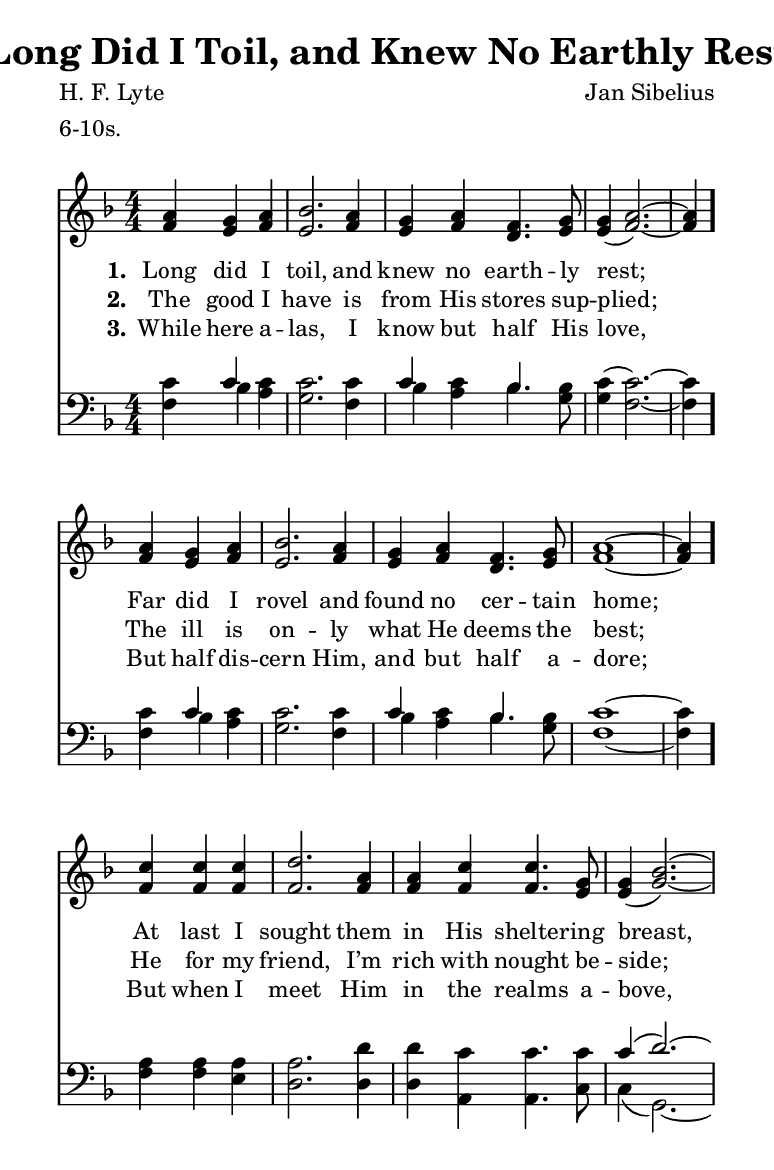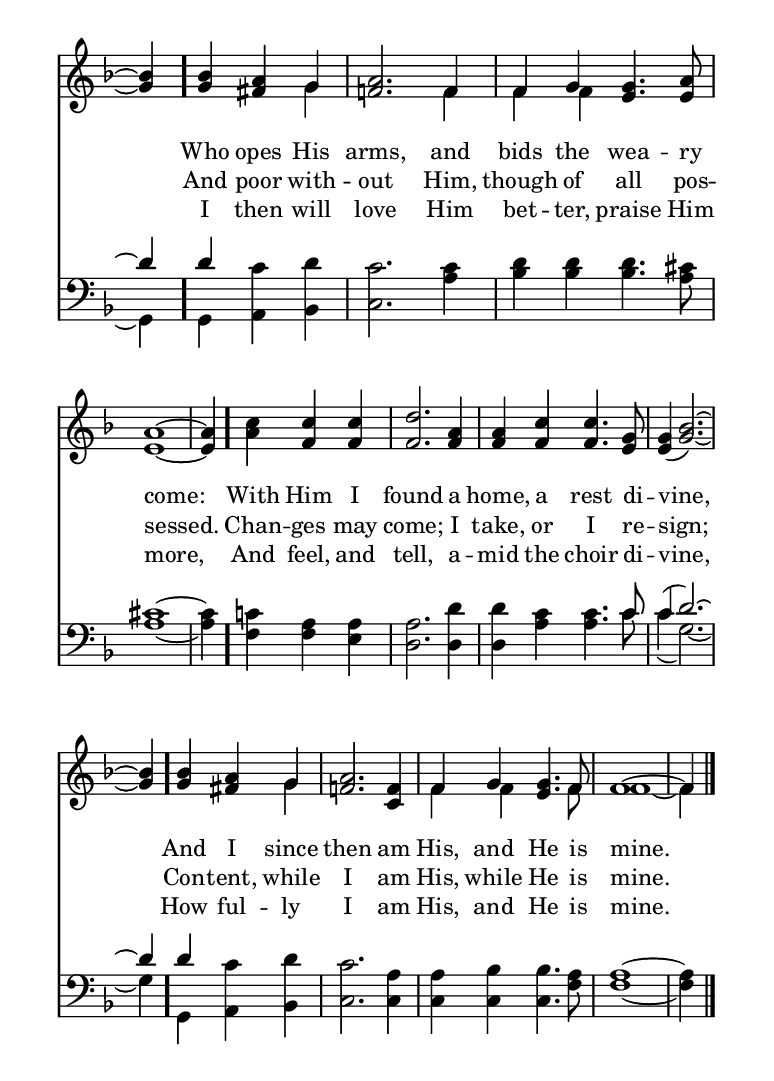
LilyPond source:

\include "common/global.ily"
\paper {
  \include "common/paper.ily"
  ragged-last-bottom = ##t
  system-count = #(cond (is-eogsized 5) (#t #f))
  page-count = #(cond (is-eogsized 2) (#t #f))
}

\header{
  hymnnumber = "173"
  title = "Long Did I Toil, and Knew No Earthly Rest"
  tunename = "Finlandia"
  meter = "6-10s."
  poet = "H. F. Lyte"
  composer = "Jan Sibelius"
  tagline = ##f
}

global = {
  \include "common/overrides.ily"
  \override Staff.TimeSignature.style = #'numbered
  \time 4/4
  \override Score.MetronomeMark.transparent = ##t % hide all fermata changes too
  \tempo 4=100
  \key f \major
  \partial 2.
  \autoBeamOff
}

patternA = { c4 c4 c4 | c2. c4 | c4 c4 c4. c8 | c4( c2.) ~ | c4 }
patternB = { c4 c4 c4 | c2. c4 | c4 c4 c4. c8 | c1 ~ c4 }

notesSoprano = {
\global
\relative c'' {

  \changePitch \patternA { a g a bes a g a f g g a a }
  \changePitch \patternB { a g a bes a g a f g a a }
  \changePitch \patternA { c c c d a a c c g g bes bes }
  \changePitch \patternB { bes a g a f f g g a a a }
  \changePitch \patternA { c c c d a a c c g g bes bes }
  \changePitch \patternB { bes a g a f f g g f f f }

  \bar "|."

}
}

notesAlto = {
\global
\relative e' {

  \changePitch \patternA { f e f e f e f d e e f f }
  \changePitch \patternB { f e f e f e f d e f f }
  \changePitch \patternA { f f f f f f f f e e g g }
  \changePitch \patternB { g fis g f! f f f e e e e }
  \changePitch \patternA { a f f f f f f f e e g g }
  \changePitch \patternB { g fis g f! c f f e f f f }

}
}

notesTenor = {
\global
\relative a {

  \changePitch \patternA { c c c c c c c bes bes c c c }
  \changePitch \patternB { c c c c c c c bes bes c c }
  \changePitch \patternA { a a a a d d c c c c d d }
  \changePitch \patternB { d c d c c d d d cis cis cis }
  \changePitch \patternA { c! a a a d d c c c c d d }
  \changePitch \patternB { d c d c a a bes bes a a a }

}
}

notesBass = {
\global
\relative f {

  \changePitch \patternA { f bes a g f bes a bes g g f f }
  \changePitch \patternB { f bes a g f bes a bes g f f }
  \changePitch \patternA { f f e d d d a a c c g g }
  \changePitch \patternB { g a bes c a' bes bes bes a a a }
  \changePitch \patternA { f f e d d d a' a c c g g }
  \changePitch \patternB { g, a bes c c c c c f f f }

}
}

wordsA = \lyricmode {
\set stanza = "1."

Long did I toil, and knew no earth -- ly rest; \bar "."
Far did I rovel and found no cer -- tain home; \bar "."
At last I sought them in His shelter -- ing breast, \bar "." % original has shel -- ter -- ing
Who opes His arms, and bids the wea -- ry come: \bar "."
With Him I found a home, a rest di -- vine, \bar "."
And I since then am His, and He is mine. \bar "."

}

wordsB = \lyricmode {
\set stanza = "2."

The good I have is from His stores sup -- plied;
The ill is on -- ly what He deems the best;
He for my friend, I’m rich with nought be -- side;
And poor with -- out Him, though of all pos -- sessed.
Chan -- ges may come; I take, or I re -- sign;
Con -- tent, while I am His, while He is mine.

}

wordsC = \lyricmode {
\set stanza = "3."

While here a -- las, I know but half His love,
But half dis -- cern Him, and but half a -- dore;
But when I meet Him in the realms a -- bove,
I then will love Him bet -- ter, praise Him more,
And feel, and tell, a -- mid the choir di -- vine,
How ful -- ly I am His, and He is mine.

}

\score {
  \context ChoirStaff <<
    \context Staff = upper <<
      \set Staff.autoBeaming = ##f
      \set ChoirStaff.systemStartDelimiter = #'SystemStartBar
      \set ChoirStaff.printPartCombineTexts = ##f
      \partcombine #'(2 . 9) \notesSoprano \notesAlto
      \context NullVoice = sopranos { \voiceOne << \notesSoprano >> }
      \context NullVoice = altos { \voiceTwo << \notesAlto >> }
      \context Lyrics = one   \lyricsto sopranos \wordsA
      \context Lyrics = two   \lyricsto sopranos \wordsB
      \context Lyrics = three \lyricsto sopranos \wordsC
    >>
    \context Staff = men <<
      \set Staff.autoBeaming = ##f
      \clef bass
      \set ChoirStaff.printPartCombineTexts = ##f
      \partcombine #'(2 . 9) \notesTenor \notesBass
      \context NullVoice = tenors { \voiceOne << \notesTenor >> }
      \context NullVoice = basses { \voiceTwo << \notesBass >> }
    >>
  >>
  \layout {
    \include "common/layout.ily"
  }
  \midi{
    \include "common/midi.ily"
  }
}

\version "2.19.49"  % necessary for upgrading to future LilyPond versions.

% vi:set et ts=2 sw=2 ai nocindent syntax=lilypond:
